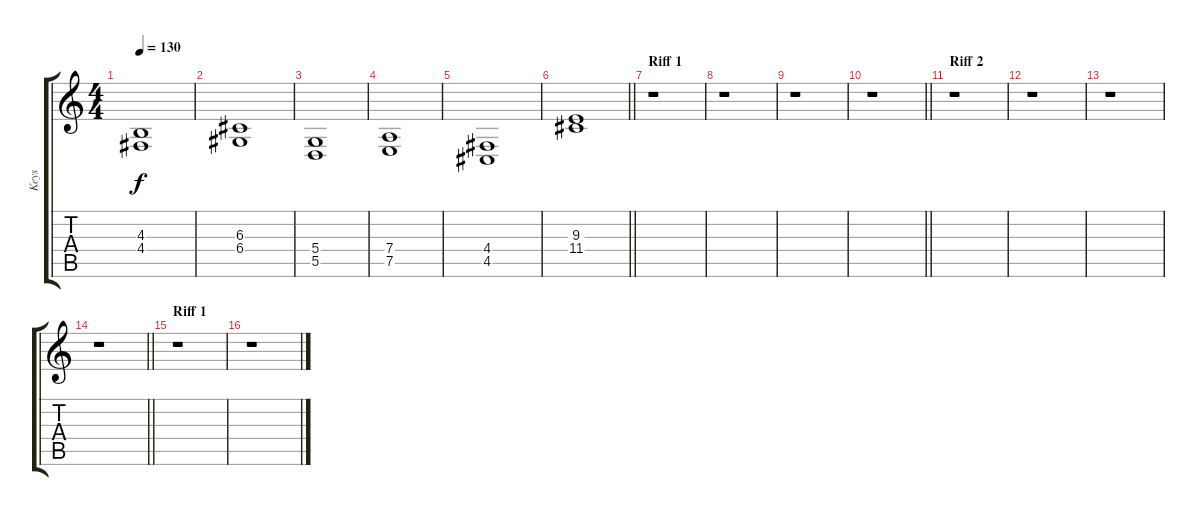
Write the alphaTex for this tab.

\track ("Keys" "Keys") {instrument churchorgan}
\staff {score tabs}
\tuning (E4 B3 G3 D3 A2 E2) {hide}
\ts (4 4)
\tempo 130
\clef g2
\ks c
(4.3 4.4).1{dy f} |
(6.3 6.4).1 |
(5.4 5.5).1 |
(7.4 7.5).1 |
(4.4 4.5).1 |
\barLineRight lightlight
(9.3 11.4).1 |
\section ("" "Riff 1")
r.1 |
r.1 |
r.1 |
\barLineRight lightlight
r.1 |
\section ("" "Riff 2")
r.1 |
r.1 |
r.1 |
\barLineRight lightlight
r.1 |
\section ("" "Riff 1")
r.1 |
r.1
